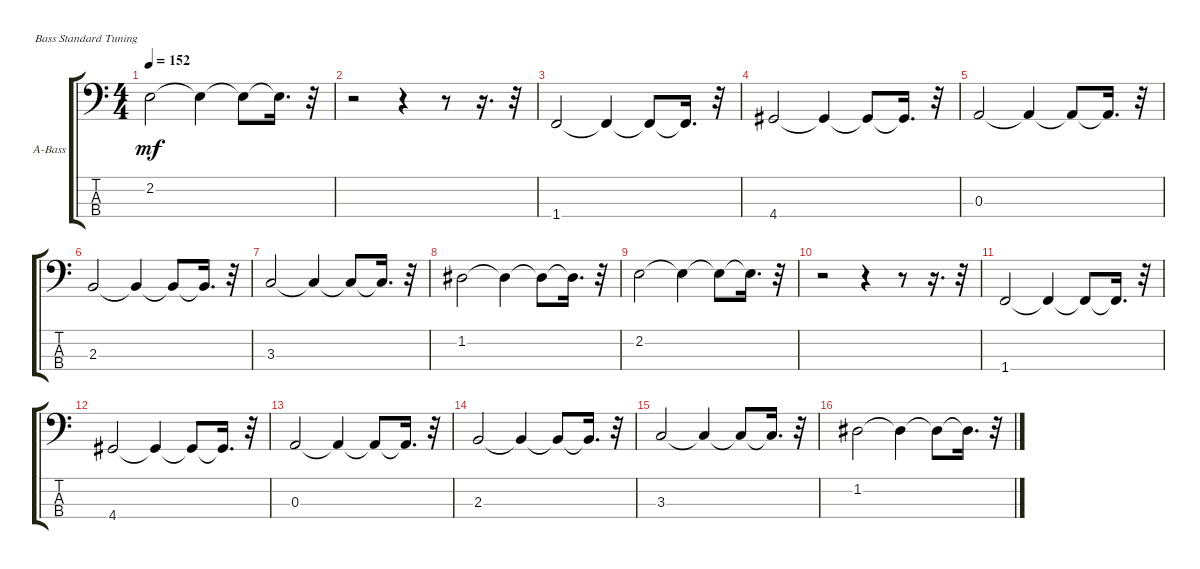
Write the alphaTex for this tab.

\bracketExtendMode groupsimilarinstruments
\firstSystemTrackNameOrientation horizontal
\otherSystemsTrackNameOrientation horizontal
\track ("" "A-Bass") {instrument acousticbass}
\staff {score tabs}
\tuning (G2 D2 A1 E1)
\ts (4 4)
\tempo 152
\clef f4
\ks c
2.2.2{dy mf} 2.2{t}.4 2.2{t}.8 2.2{t}.16{d} r.32 |
r.2 r.4 r.8 r.16{d} r.32 |
1.4.2 1.4{t}.4 1.4{t}.8 1.4{t}.16{d} r.32 |
4.4.2 4.4{t}.4 4.4{t}.8 4.4{t}.16{d} r.32 |
0.3.2 0.3{t}.4 0.3{t}.8 0.3{t}.16{d} r.32 |
2.3.2 2.3{t}.4 2.3{t}.8 2.3{t}.16{d} r.32 |
3.3.2 3.3{t}.4 3.3{t}.8 3.3{t}.16{d} r.32 |
1.2.2 1.2{t}.4 1.2{t}.8 1.2{t}.16{d} r.32 |
2.2.2 2.2{t}.4 2.2{t}.8 2.2{t}.16{d} r.32 |
r.2 r.4 r.8 r.16{d} r.32 |
1.4.2 1.4{t}.4 1.4{t}.8 1.4{t}.16{d} r.32 |
4.4.2 4.4{t}.4 4.4{t}.8 4.4{t}.16{d} r.32 |
0.3.2 0.3{t}.4 0.3{t}.8 0.3{t}.16{d} r.32 |
2.3.2 2.3{t}.4 2.3{t}.8 2.3{t}.16{d} r.32 |
3.3.2 3.3{t}.4 3.3{t}.8 3.3{t}.16{d} r.32 |
1.2.2 1.2{t}.4 1.2{t}.8 1.2{t}.16{d} r.32
